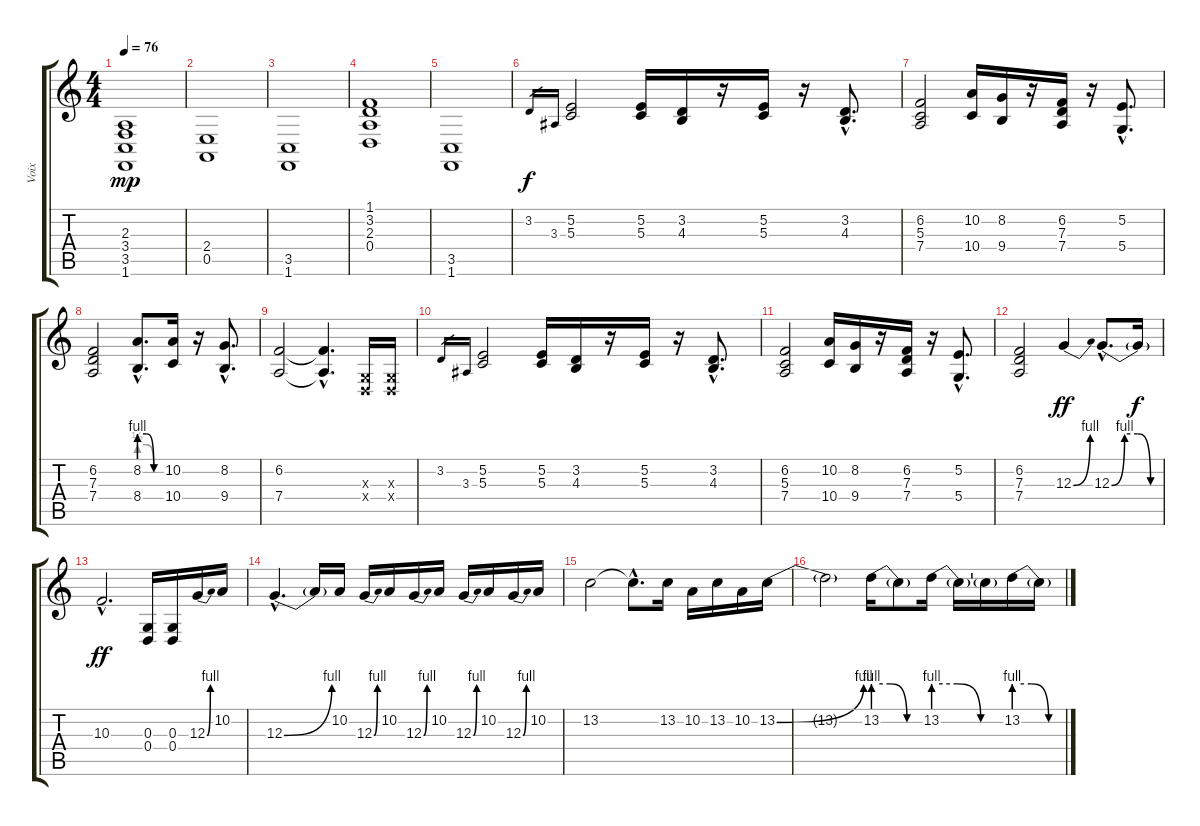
\track ("Voix" "Voix") {instrument tangoaccordion}
\staff {score tabs}
\tuning (E4 B3 G3 D3 A2 E2) {hide}
\ts (4 4)
\tempo 76
\clef g2
\ks c
(2.3 3.4 3.5 1.6).1{dy mp} |
(2.4 0.5).1 |
(3.5 1.6).1 |
(1.1 3.2 2.3 0.4).1 |
(3.5 1.6).1 |
3.2.16{gr dy f} 3.3.16{gr} (5.2 5.3).2 (5.2 5.3).16 (3.2 4.3).16 r.16 (5.2 5.3).16 r.16 (3.2{hac} 4.3{hac}).8{d} |
(6.2 5.3 7.4).2 (10.2 10.4).16 (8.2 9.4).16 r.16 (6.2 7.3 7.4).16 r.16 (5.2{hac} 5.4{hac}).8{d} |
(6.2 7.3 7.4).2 (8.2{be (custom 0 4 20 4 40 0 60 0) hac} 8.4{be (custom 0 2 20 2 40 0 60 0) hac}).8{d} (10.2 10.4).16 r.16 (8.2{hac} 9.4{hac}).8{d} |
(6.2 7.4).2 (6.2{hac t} 7.4{hac t}).4{d} (0.3{x} 0.4{x}).16 (0.3{x} 0.4{x}).16 |
3.2.16{gr} 3.3.16{gr} (5.2 5.3).2 (5.2 5.3).16 (3.2 4.3).16 r.16 (5.2 5.3).16 r.16 (3.2{hac} 4.3{hac}).8{d} |
(6.2 5.3 7.4).2 (10.2 10.4).16 (8.2 9.4).16 r.16 (6.2 7.3 7.4).16 r.16 (5.2{hac} 5.4{hac}).8{d} |
(6.2 7.3 7.4).2 12.3{be (bend 0 0 60 4)}.4{dy ff} 12.3{be (custom 0 0 15 4 30 4 45 0 60 0) hac}.8{d} 12.3{t}.16{dy f} |
10.3{hac}.2{d dy ff} (0.3 0.4).16 (0.3 0.4).16 12.3{be (bend 0 0 60 4)}.16 10.2.16 |
12.3{be (bend 0 0 60 4) hac}.4{d} 12.3{t}.16 10.2.16 12.3{be (bend 0 0 60 4)}.16 10.2.16 12.3{be (bend 0 0 60 4)}.16 10.2.16 12.3{be (bend 0 0 60 4)}.16 10.2.16 12.3{be (bend 0 0 60 4)}.16 10.2.16 |
13.2.2 13.2{hac t}.8{d} 13.2.16 10.2.16 13.2.16 10.2.16 13.2{be (bend 0 0 60 4)}.16 |
13.2{t}.2 13.2{be (custom 0 4 20 4 40 0 60 0)}.16 13.2{t}.8 13.2{be (custom 0 4 20 4 40 0 60 0)}.16 13.2{t}.16 13.2{t}.16 13.2{be (custom 0 4 20 4 40 0 60 0)}.16 13.2{t}.16
